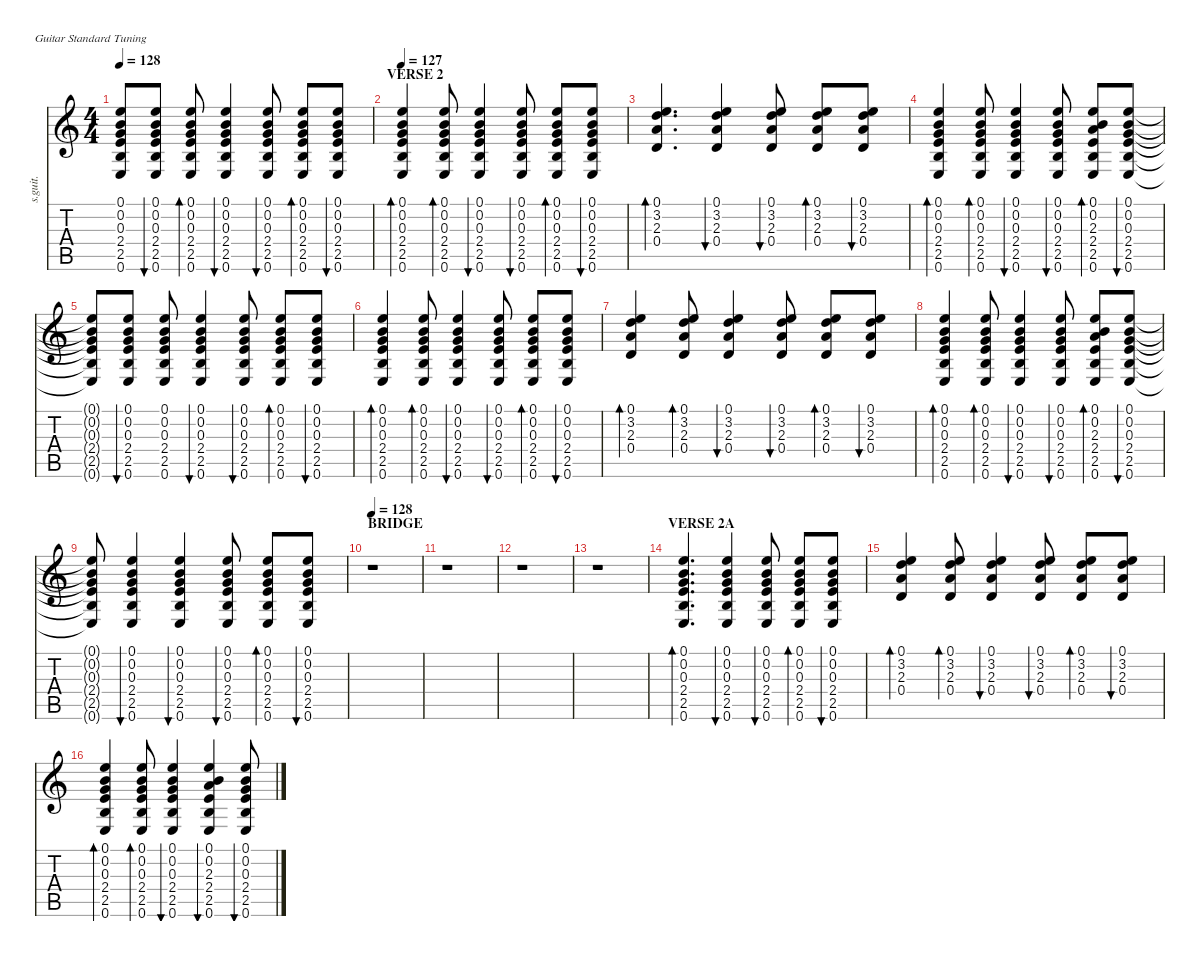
\defaultSystemsLayout 4
\hideDynamics
\bracketExtendMode nobrackets
\otherSystemsTrackNameOrientation horizontal
\track ("Gtr.3 Ac." "s.guit.") {defaultSystemsLayout 4 instrument acousticguitarsteel}
\staff {score tabs}
\tuning (E4 B3 G3 D3 A2 E2)
\ts (4 4)
\tempo 128
\clef g2
\ks c
(0.1{t} 0.2{t} 0.3{t} 2.4{t} 2.5{t} 0.6{t}).8{dy f beam Up} (0.1 0.2 0.3 2.4 2.5 0.6).8{bu 30 beam Up} (0.1 0.2 0.3 2.4 2.5 0.6).8{bd 30 beam Up} (0.1 0.2 0.3 2.4 2.5 0.6).4{bu 30 beam Up} (0.1 0.2 0.3 2.4 2.5 0.6).8{bu 30 beam Up} (0.1 0.2 0.3 2.4 2.5 0.6).8{bd 30 beam Up} (0.1 0.2 0.3 2.4 2.5 0.6).8{bu 30 beam Up} |
\section ("" "VERSE 2")
\tempo 127
(0.1 0.2 0.3 2.4 2.5 0.6).4{bd 60 beam Up} (0.1 0.2 0.3 2.4 2.5 0.6).8{bd 30 beam Up} (0.1 0.2 0.3 2.4 2.5 0.6).4{bu 30 beam Up} (0.1 0.2 0.3 2.4 2.5 0.6).8{bu 60 beam Up} (0.1 0.2 0.3 2.4 2.5 0.6).8{bd 30 beam Up} (0.1 0.2 0.3 2.4 2.5 0.6).8{bu 30 beam Up} |
(0.1 3.2 2.3 0.4).4{d bd 30 beam Up} (0.1 3.2 2.3 0.4).4{bu 60 beam Up} (0.1 3.2 2.3 0.4).8{bu 60 beam Up} (0.1 3.2 2.3 0.4).8{bd 60 beam Up} (0.1 3.2 2.3 0.4).8{bu 30 beam Up} |
(0.1 0.2 0.3 2.4 2.5 0.6).4{bd 60 beam Up} (0.1 0.2 0.3 2.4 2.5 0.6).8{bd 30 beam Up} (0.1 0.2 0.3 2.4 2.5 0.6).4{bu 30 beam Up} (0.1 0.2 0.3 2.4 2.5 0.6).8{bu 60 beam Up} (0.1 0.2 2.3 2.4 2.5 0.6).8{bd 60 beam Up} (0.1 0.2 0.3 2.4 2.5 0.6).8{bu 60 beam Up} |
(0.1{t} 0.2{t} 0.3{t} 2.4{t} 2.5{t} 0.6{t}).8{beam Up} (0.1 0.2 0.3 2.4 2.5 0.6).8{bu 30 beam Up} (0.1 0.2 0.3 2.4 2.5 0.6).8{beam Up} (0.1 0.2 0.3 2.4 2.5 0.6).4{bu 30 beam Up} (0.1 0.2 0.3 2.4 2.5 0.6).8{bu 60 beam Up} (0.1 0.2 0.3 2.4 2.5 0.6).8{bd 30 beam Up} (0.1 0.2 0.3 2.4 2.5 0.6).8{bu 30 beam Up} |
(0.1 0.2 0.3 2.4 2.5 0.6).4{bd 60 beam Up} (0.1 0.2 0.3 2.4 2.5 0.6).8{bd 60 beam Up} (0.1 0.2 0.3 2.4 2.5 0.6).4{bu 30 beam Up} (0.1 0.2 0.3 2.4 2.5 0.6).8{bu 60 beam Up} (0.1 0.2 0.3 2.4 2.5 0.6).8{bd 30 beam Up} (0.1 0.2 0.3 2.4 2.5 0.6).8{bu 30 beam Up} |
(0.1 3.2 2.3 0.4).4{bd 30 beam Up} (0.1 3.2 2.3 0.4).8{bd 60 beam Up} (0.1 3.2 2.3 0.4).4{bu 60 beam Up} (0.1 3.2 2.3 0.4).8{bu 60 beam Up} (0.1 3.2 2.3 0.4).8{bd 30 beam Up} (0.1 3.2 2.3 0.4).8{bu 30 beam Up} |
(0.1 0.2 0.3 2.4 2.5 0.6).4{bd 60 beam Up} (0.1 0.2 0.3 2.4 2.5 0.6).8{bd 30 beam Up} (0.1 0.2 0.3 2.4 2.5 0.6).4{bu 30 beam Up} (0.1 0.2 0.3 2.4 2.5 0.6).8{bu 60 beam Up} (0.1 0.2 2.3 2.4 2.5 0.6).8{bd 30 beam Up} (0.1 0.2 0.3 2.4 2.5 0.6).8{bu 60 beam Up} |
(0.1{t} 0.2{t} 0.3{t} 2.4{t} 2.5{t} 0.6{t}).8{beam Up} (0.1 0.2 0.3 2.4 2.5 0.6).4{bu 30 beam Up} (0.1 0.2 0.3 2.4 2.5 0.6).4{bu 30 beam Up} (0.1 0.2 0.3 2.4 2.5 0.6).8{bu 60 beam Up} (0.1 0.2 0.3 2.4 2.5 0.6).8{bd 30 beam Up} (0.1 0.2 0.3 2.4 2.5 0.6).8{bu 30 beam Up} |
\section ("" "BRIDGE")
\tempo 128
r.1{beam Down} |
r.1{beam Down} |
r.1{beam Down} |
r.1{beam Down} |
\section ("" "VERSE 2A")
(0.1 0.2 0.3 2.4 2.5 0.6).4{d bd 60 beam Up} (0.1 0.2 0.3 2.4 2.5 0.6).4{bu 30 beam Up} (0.1 0.2 0.3 2.4 2.5 0.6).8{bu 60 beam Up} (0.1 0.2 0.3 2.4 2.5 0.6).8{bd 30 beam Up} (0.1 0.2 0.3 2.4 2.5 0.6).8{bu 30 beam Up} |
(0.1 3.2 2.3 0.4).4{bd 30 beam Up} (0.1 3.2 2.3 0.4).8{bd 60 beam Up} (0.1 3.2 2.3 0.4).4{bu 60 beam Up} (0.1 3.2 2.3 0.4).8{bu 60 beam Up} (0.1 3.2 2.3 0.4).8{bd 30 beam Up} (0.1 3.2 2.3 0.4).8{bu 30 beam Up} |
(0.1 0.2 0.3 2.4 2.5 0.6).4{bd 60 beam Up} (0.1 0.2 0.3 2.4 2.5 0.6).8{bd 30 beam Up} (0.1 0.2 0.3 2.4 2.5 0.6).4{bu 30 beam Up} (0.1 0.2 2.3 2.4 2.5 0.6).4{bu 60 beam Up} (0.1 0.2 0.3 2.4 2.5 0.6).8{bu 60 beam Up}
